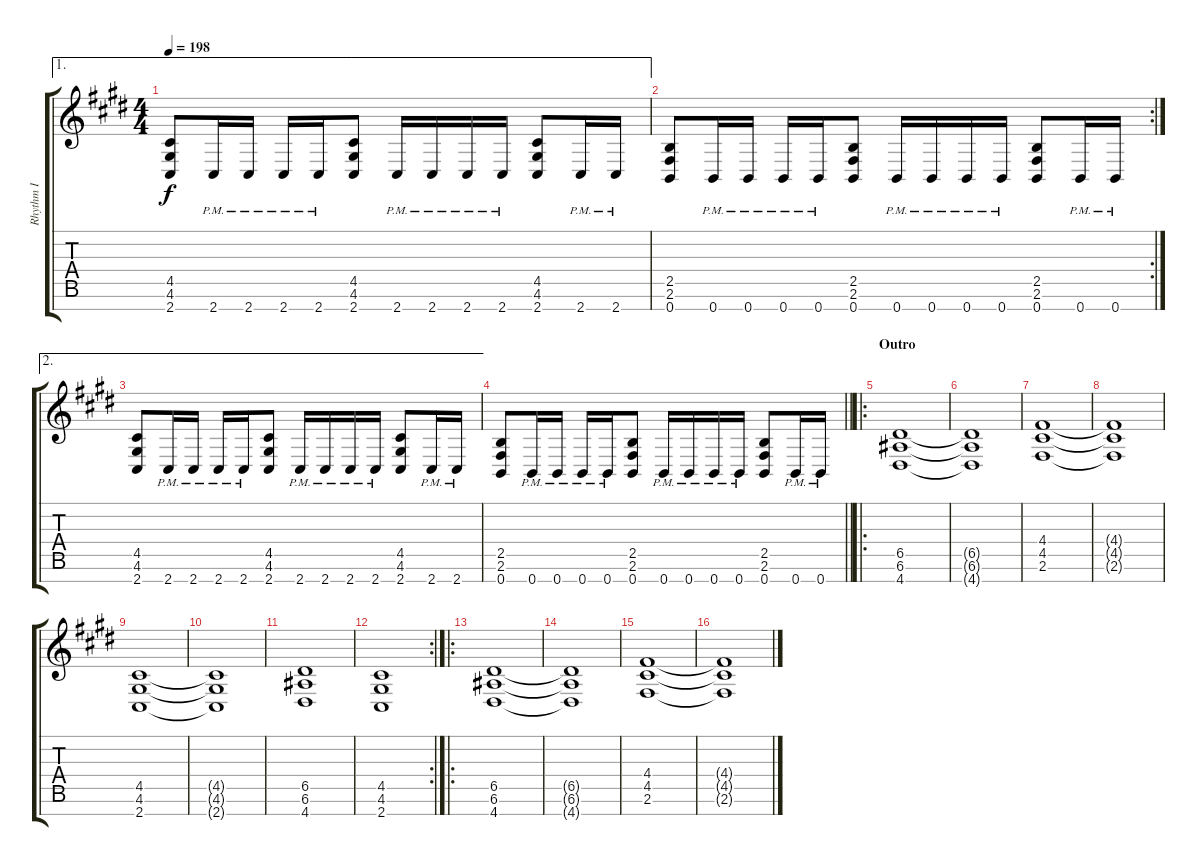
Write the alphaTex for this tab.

\track ("Rhythm I" "Rhythm I") {instrument overdrivenguitar}
\staff {score tabs}
\tuning (E4 B3 G3 D3 A2 E2 B1) {hide}
\ae 1
\ts (4 4)
\tempo 198
\clef g2
\ks e
(4.5 4.6 2.7).8{dy f} 2.7{pm}.16 2.7{pm}.16 2.7{pm}.16 2.7{pm}.16 (4.5 4.6 2.7).8 2.7{pm}.16 2.7{pm}.16 2.7{pm}.16 2.7{pm}.16 (4.5 4.6 2.7).8 2.7{pm}.16 2.7{pm}.16 |
\rc 2
(2.5 2.6 0.7).8 0.7{pm}.16 0.7{pm}.16 0.7{pm}.16 0.7{pm}.16 (2.5 2.6 0.7).8 0.7{pm}.16 0.7{pm}.16 0.7{pm}.16 0.7{pm}.16 (2.5 2.6 0.7).8 0.7{pm}.16 0.7{pm}.16 |
\ae 2
(4.5 4.6 2.7).8 2.7{pm}.16 2.7{pm}.16 2.7{pm}.16 2.7{pm}.16 (4.5 4.6 2.7).8 2.7{pm}.16 2.7{pm}.16 2.7{pm}.16 2.7{pm}.16 (4.5 4.6 2.7).8 2.7{pm}.16 2.7{pm}.16 |
\barLineRight lightlight
(2.5 2.6 0.7).8 0.7{pm}.16 0.7{pm}.16 0.7{pm}.16 0.7{pm}.16 (2.5 2.6 0.7).8 0.7{pm}.16 0.7{pm}.16 0.7{pm}.16 0.7{pm}.16 (2.5 2.6 0.7).8 0.7{pm}.16 0.7{pm}.16 |
\ro
\section ("" "Outro")
(6.5 6.6 4.7).1 |
(6.5{t} 6.6{t} 4.7{t}).1 |
(4.4 4.5 2.6).1 |
(4.4{t} 4.5{t} 2.6{t}).1 |
(4.5 4.6 2.7).1 |
(4.5{t} 4.6{t} 2.7{t}).1 |
(6.5 6.6 4.7).1 |
\rc 2
(4.5 4.6 2.7).1 |
\ro
(6.5 6.6 4.7).1 |
(6.5{t} 6.6{t} 4.7{t}).1 |
(4.4 4.5 2.6).1 |
(4.4{t} 4.5{t} 2.6{t}).1
